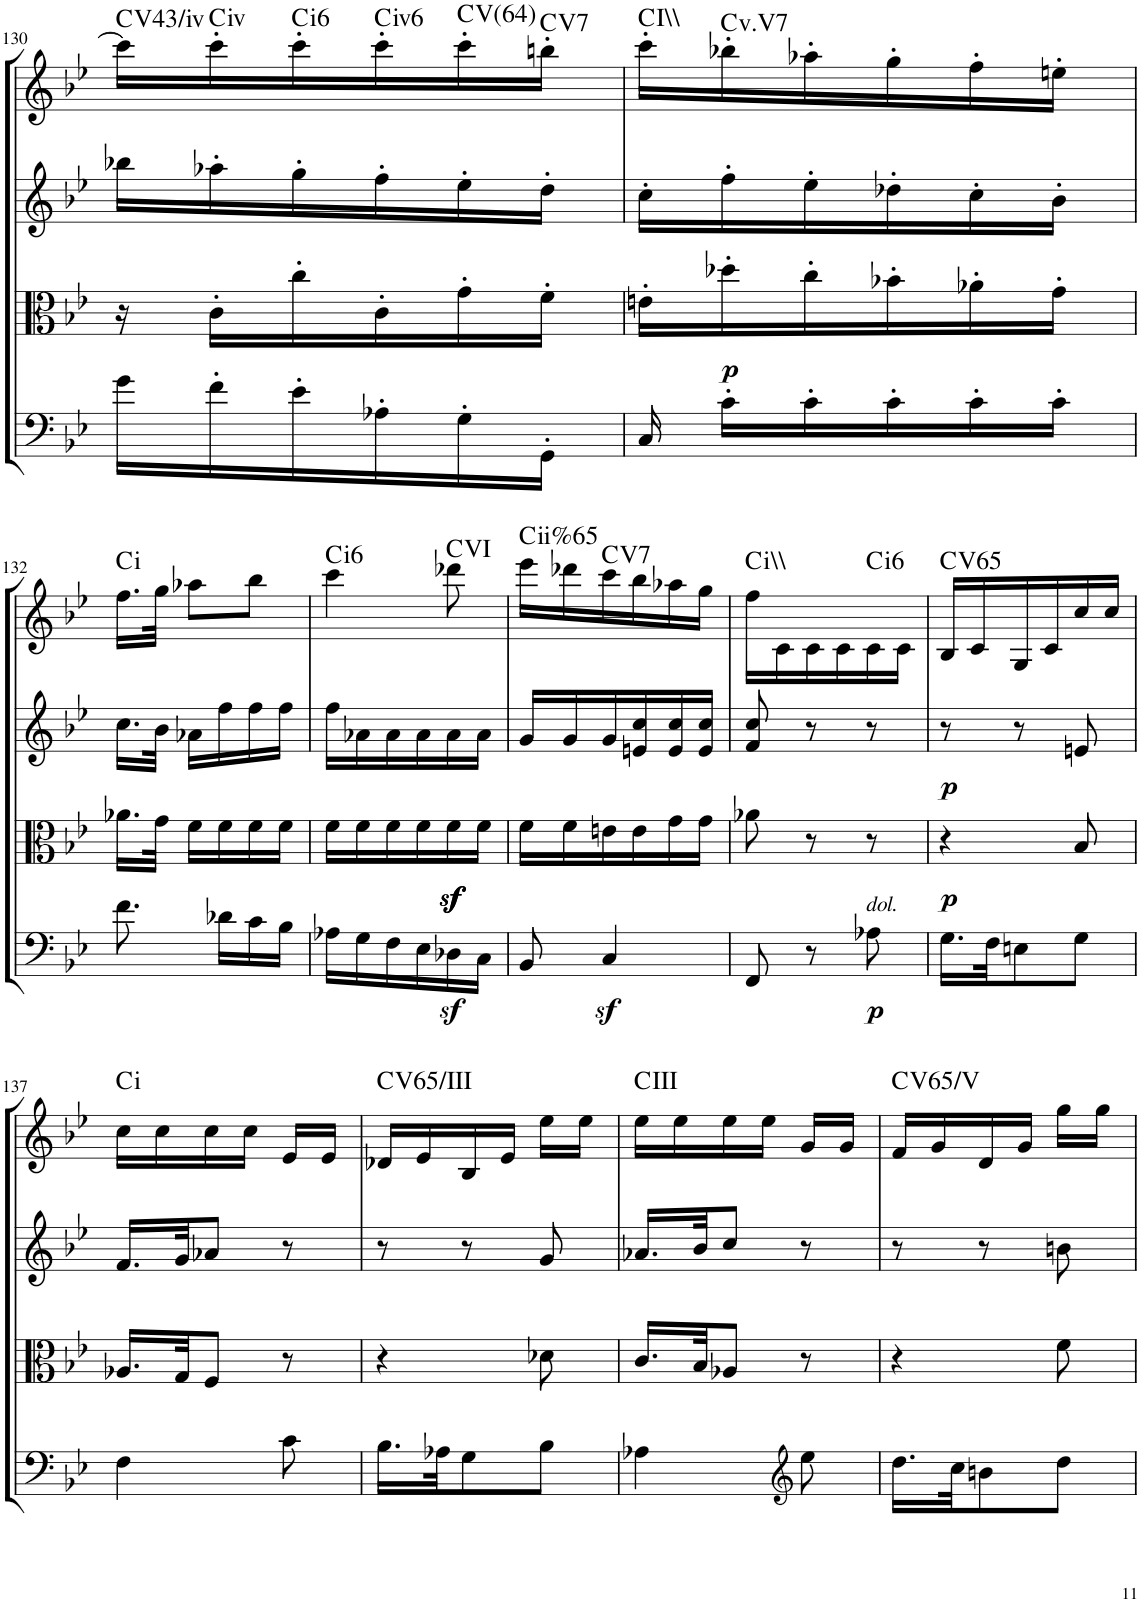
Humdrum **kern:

**kern	**dynam	**kern	**dynam	**kern	**dynam	**kern	**harte
*part4	*part4	*part3	*part3	*part2	*part2	*part1	*part1
*staff4	*staff4	*staff3	*staff3	*staff2	*staff2	*staff1	*
*I"Cello	*	*I"Viola	*	*I"2nd Violin	*	*I"1st Violin	*
*	*	*I'Vla	*	*I'Vln	*	*I'Vln	*
!!LO:PB:g=z
*clefF4	*	*clefC3	*	*clefG2	*	*clefG2	*
*k[b-e-]	*	*k[b-e-]	*	*k[b-e-]	*	*k[b-e-]	*
*B-:	*	*B-:	*	*B-:	*	*B-:	*
*M3/8	*	*M3/8	*	*M3/8	*	*M3/8	*
=130	=130	=130	=130	=130	=130	=130	=130
!	!	!	!	!	!	!	!LO:H:kt=43/
16g\LL	.	16r	.	16bb-X\LL	.	16ccc\LL]	C:maj
!	!	!	!	!	!	!	!LO:H:kt=iv
16f'\	.	16c'\LL	.	16aa-X'\	.	16ccc'\	.
!	!	!	!	!	!	!	!LO:H:kt=i
16e-'\	.	16cc'\	.	16gg'\	.	16ccc'\	.
!	!	!	!	!	!	!	!LO:H:kt=iv
16A-X'\	.	16c'\	.	16ff'\	.	16ccc'\	.
!	!	!	!	!	!	!	!LO:H:kt=64
16G'\	.	16g'\	.	16ee-'\	.	16ccc'\	C:maj
!	!	!	!	!	!	!	!LO:H:kt=7
16GG'\JJ	.	16f'\JJ	.	16dd'\JJ	.	16bbn'\JJ	C:7
=131	=131	=131	=131	=131	=131	=131	=131
16C/	.	16en'\LL	.	16cc'\LL	.	16ccc'\LL	C:maj
!	!	!	!LO:DY:b	!	!	!	!LO:H:kt=7
16c'\LL	.	16dd-X'\	p	16ff'\	.	16bb-X'\	C:7
16c'\	.	16cc'\	.	16ee-'\	.	16aa-X'\	.
16c'\	.	16b-X'\	.	16dd-X'\	.	16gg'\	.
16c'\	.	16a-X'\	.	16cc'\	.	16ff'\	.
16c'\JJ	.	16g'\JJ	.	16b-'\JJ	.	16een'\JJ	.
!!LO:LB:g=z
=132	=132	=132	=132	=132	=132	=132	=132
!	!	!	!	!	!	!	!LO:H:kt=i
8.f\	.	16.a-X\LL	.	16.cc\LL	.	16.ff\LL	.
.	.	32g\JJk	.	32b-\JJk	.	32gg\JJk	.
.	.	16f\LL	.	16a-X\LL	.	8aa-X\L	.
16d-X\LL	.	16f\	.	16ff\	.	.	.
16c\	.	16f\	.	16ff\	.	8bb-\J	.
16B-\JJ	.	16f\JJ	.	16ff\JJ	.	.	.
=133	=133	=133	=133	=133	=133	=133	=133
!	!	!	!	!	!	!	!LO:H:kt=i
16A-X\LL	.	16f\LL	.	16ff\LL	.	4ccc\	.
16G\	.	16f\	.	16a-X\	.	.	.
16F\	.	16f\	.	16a-\	.	.	.
16E-\	.	16f\	.	16a-\	.	.	.
16D-Xz<\	.	16fz<\	.	16a-\	.	8ddd-X\	C:maj
16C\JJ	.	16f\JJ	.	16a-\JJ	.	.	.
=134	=134	=134	=134	=134	=134	=134	=134
!	!	!	!	!	!	!	!LO:H:kt=ii%
8BB-/	.	16f\LL	.	16g/LL	.	16eee-\LL	.
.	.	16f\	.	16g/	.	16ddd-X\	.
!	!	!	!	!	!	!	!LO:H:kt=7
4Cz</	.	16en\	.	16g/	.	16ccc\	C:7
.	.	16e\	.	16en/ 16cc/	.	16bb-\	.
.	.	16g\	.	16e/ 16cc/	.	16aa-X\	.
.	.	16g\JJ	.	16e/ 16cc/JJ	.	16gg\JJ	.
=135	=135	=135	=135	=135	=135	=135	=135
!	!	!	!	!	!	!	!LO:H:kt=i
8FF/	.	8a-X\	.	8f/ 8cc/	.	16ff\LL	.
.	.	.	.	.	.	16c\	.
8r	.	8r	.	8r	.	16c\	.
.	.	.	.	.	.	16c\	.
!LO:TX:a:i:t=dol.	!	!	!	!	!	!	!
!	!LO:DY:b	!	!	!	!	!	!LO:H:kt=i
8A-X\	p	8r	.	8r	.	16c\	.
.	.	.	.	.	.	16c\JJ	.
=136	=136	=136	=136	=136	=136	=136	=136
!	!	!	!LO:DY:b	!	!LO:DY:b	!	!LO:H:kt=65
16.G\LL	.	4r	p	8r	p	16B-/LL	C:maj
.	.	.	.	.	.	16c/	.
32F\JK	.	.	.	.	.	.	.
8En\	.	.	.	8r	.	16G/	.
.	.	.	.	.	.	16c/	.
8G\J	.	8B-/	.	8en/	.	16cc/	.
.	.	.	.	.	.	16cc/JJ	.
!!LO:LB:g=z
=137	=137	=137	=137	=137	=137	=137	=137
!	!	!	!	!	!	!	!LO:H:kt=i
4F\	.	16.A-X/LL	.	16.f/LL	.	16cc\LL	.
.	.	.	.	.	.	16cc\	.
.	.	32G/JK	.	32g/JK	.	.	.
.	.	8F/J	.	8a-X/J	.	16cc\	.
.	.	.	.	.	.	16cc\JJ	.
8c\	.	8r	.	8r	.	16e-/LL	.
.	.	.	.	.	.	16e-/JJ	.
=138	=138	=138	=138	=138	=138	=138	=138
!	!	!	!	!	!	!	!LO:H:kt=65/
16.B-\LL	.	4r	.	8r	.	16d-X/LL	C:maj
.	.	.	.	.	.	16e-/	.
32A-X\JK	.	.	.	.	.	.	.
8G\	.	.	.	8r	.	16B-/	.
.	.	.	.	.	.	16e-/JJ	.
8B-\J	.	8d-X\	.	8g/	.	16ee-\LL	.
.	.	.	.	.	.	16ee-\JJ	.
=139	=139	=139	=139	=139	=139	=139	=139
4A-X\	.	16.c/LL	.	16.a-X/LL	.	16ee-\LL	C:maj
.	.	.	.	.	.	16ee-\	.
.	.	32B-/JK	.	32b-/JK	.	.	.
.	.	8A-X/J	.	8cc/J	.	16ee-\	.
.	.	.	.	.	.	16ee-\JJ	.
*clefG2	*	*	*	*	*	*	*
8ee-\	.	8r	.	8r	.	16g/LL	.
.	.	.	.	.	.	16g/JJ	.
=140	=140	=140	=140	=140	=140	=140	=140
!	!	!	!	!	!	!	!LO:H:kt=V
16.dd\LL	.	4r	.	8r	.	16f/LL	.
.	.	.	.	.	.	16g/	.
32cc\JK	.	.	.	.	.	.	.
8bn\	.	.	.	8r	.	16d/	.
.	.	.	.	.	.	16g/JJ	.
8dd\J	.	8f\	.	8bn\	.	16gg\LL	.
.	.	.	.	.	.	16gg\JJ	.
=	=	=	=	=	=	=	=
*-	*-	*-	*-	*-	*-	*-	*-
